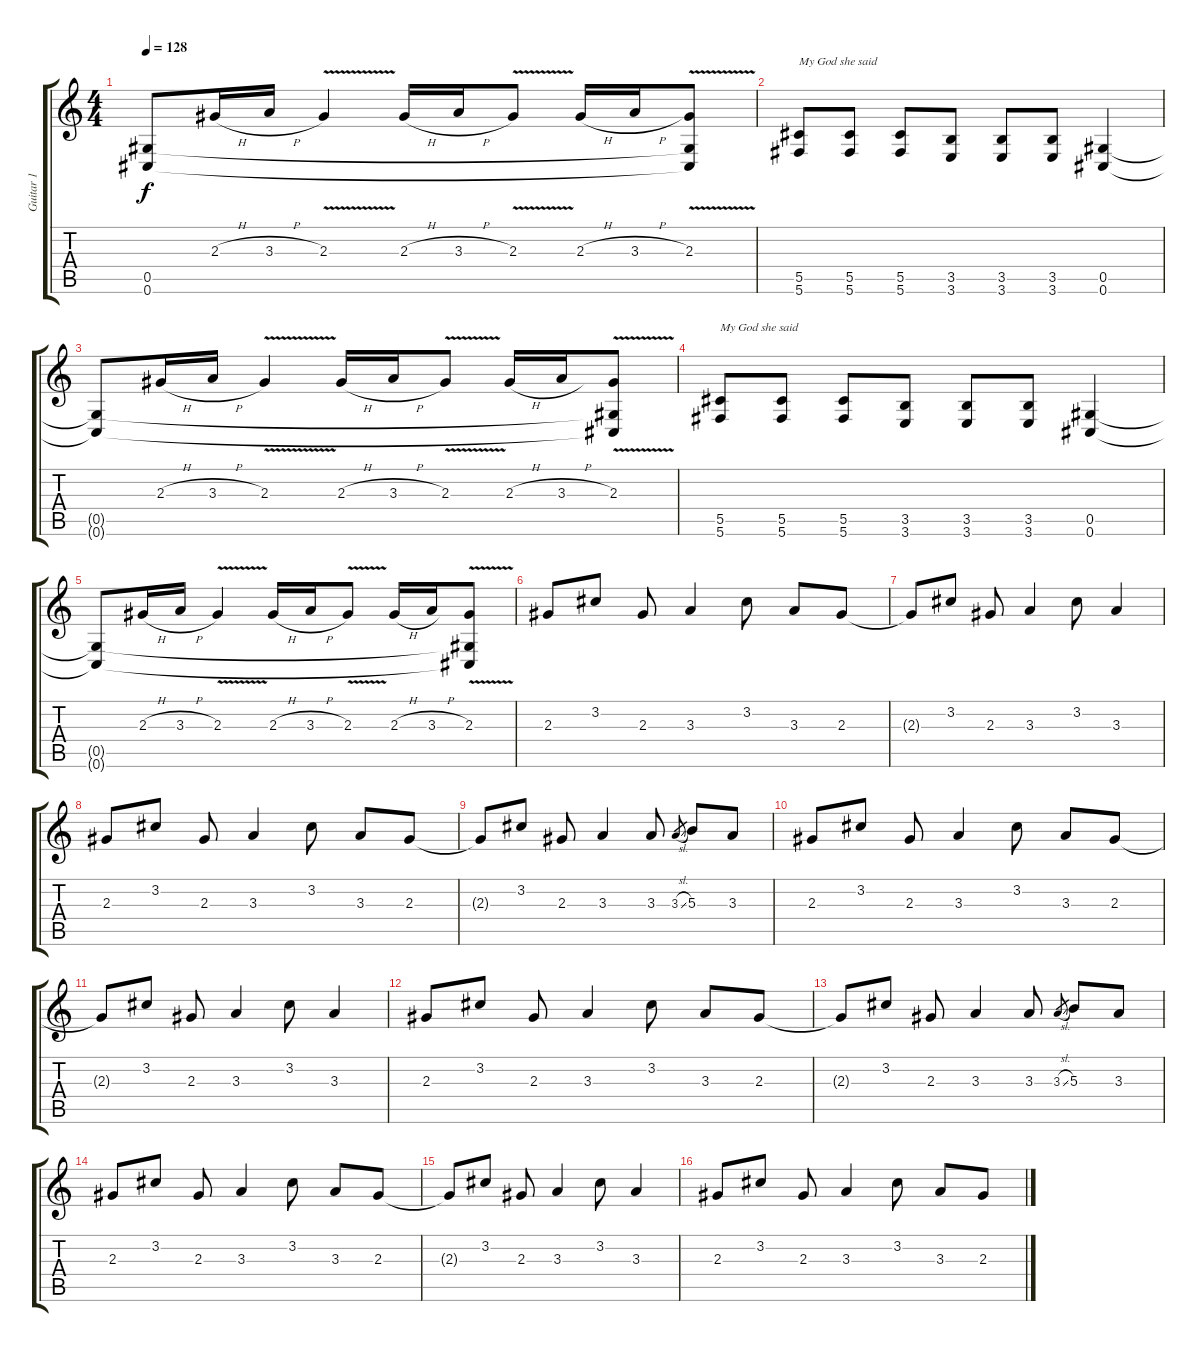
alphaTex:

\track ("Guitar 1" "Guitar 1") {instrument overdrivenguitar}
\staff {score tabs}
\tuning (Eb4 Bb3 Gb3 Db3 Ab2 Db2) {hide}
\ts (4 4)
\tempo 128
\clef g2
\ks c
(0.5{t} 0.6{t}).8{dy f} 2.3{h}.16 3.3{h}.16 2.3{v}.4 2.3{h}.16 3.3{h}.16 2.3{v}.8 2.3{h}.16 3.3{h}.16 (2.3{v} 0.5{t} 0.6{t}).8 |
(5.5 5.6).8{txt "My God she said"} (5.5 5.6).8 (5.5 5.6).8 (3.5 3.6).8 (3.5 3.6).8 (3.5 3.6).8 (0.5 0.6).4 |
(0.5{t} 0.6{t}).8 2.3{h}.16 3.3{h}.16 2.3{v}.4 2.3{h}.16 3.3{h}.16 2.3{v}.8 2.3{h}.16 3.3{h}.16 (2.3{v} 0.5{t} 0.6{t}).8 |
(5.5 5.6).8{txt "My God she said"} (5.5 5.6).8 (5.5 5.6).8 (3.5 3.6).8 (3.5 3.6).8 (3.5 3.6).8 (0.5 0.6).4 |
(0.5{t} 0.6{t}).8 2.3{h}.16 3.3{h}.16 2.3{v}.4 2.3{h}.16 3.3{h}.16 2.3{v}.8 2.3{h}.16 3.3{h}.16 (2.3{v} 0.5{t} 0.6{t}).8 |
2.3.8 3.2.8 2.3.8 3.3.4 3.2.8 3.3.8 2.3.8 |
2.3{t}.8 3.2.8 2.3.8 3.3.4 3.2.8 3.3.4 |
2.3.8 3.2.8 2.3.8 3.3.4 3.2.8 3.3.8 2.3.8 |
2.3{t}.8 3.2.8 2.3.8 3.3.4 3.3.8 3.3{sl}.8{gr} 5.3.8 3.3.8 |
2.3.8 3.2.8 2.3.8 3.3.4 3.2.8 3.3.8 2.3.8 |
2.3{t}.8 3.2.8 2.3.8 3.3.4 3.2.8 3.3.4 |
2.3.8 3.2.8 2.3.8 3.3.4 3.2.8 3.3.8 2.3.8 |
2.3{t}.8 3.2.8 2.3.8 3.3.4 3.3.8 3.3{sl}.8{gr} 5.3.8 3.3.8 |
2.3.8 3.2.8 2.3.8 3.3.4 3.2.8 3.3.8 2.3.8 |
2.3{t}.8 3.2.8 2.3.8 3.3.4 3.2.8 3.3.4 |
2.3.8 3.2.8 2.3.8 3.3.4 3.2.8 3.3.8 2.3.8
